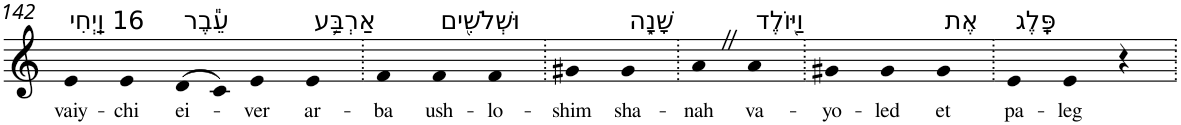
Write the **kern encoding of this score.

**kern	**text
*part1	*part1
*staff1	*staff1
*I"Piano	*
*I'Pno	*
!!LO:PB:g=z
*clefG2	*
*k[]	*
=142	=142
!LO:TX:a:t=16 וַֽיְחִי	!
!	!LO:LY:b
4e	vaiy-
!	!LO:LY:b
4e	-chi
!LO:TX:a:t=עֵ֕בֶר	!
!	!LO:LY:b
(>8d	ei-
8c)	.
!	!LO:LY:b
4e	-ver
!LO:TX:a:t=אַרְבַּ֥ע	!
!	!LO:LY:b
4e	ar-
=143.	=143.
!	!LO:LY:b
4f	-ba
!LO:TX:a:t=וּשְׁלֹשִׁ֖ים	!
!	!LO:LY:b
4f	ush-
!	!LO:LY:b
4f	-lo-
=144.	=144.
!	!LO:LY:b
4g#X	-shim
!LO:TX:a:t=שָׁנָ֑ה	!
!	!LO:LY:b
4g#	sha-
=145.	=145.
!	!LO:LY:b
4aZ	-nah
!LO:TX:a:t=וַיּ֖וֹלֶד	!
!	!LO:LY:b
4a	va-
=146.	=146.
!	!LO:LY:b
4g#X	-yo-
!	!LO:LY:b
4g#	-led
!LO:TX:a:t=אֶת	!
!	!LO:LY:b
4g#	et
=147.	=147.
!LO:TX:a:t=פָּֽלֶג	!
!	!LO:LY:b
4e	pa-
!	!LO:LY:b
4e	-leg
4r	.
=.	=.
*-	*-
